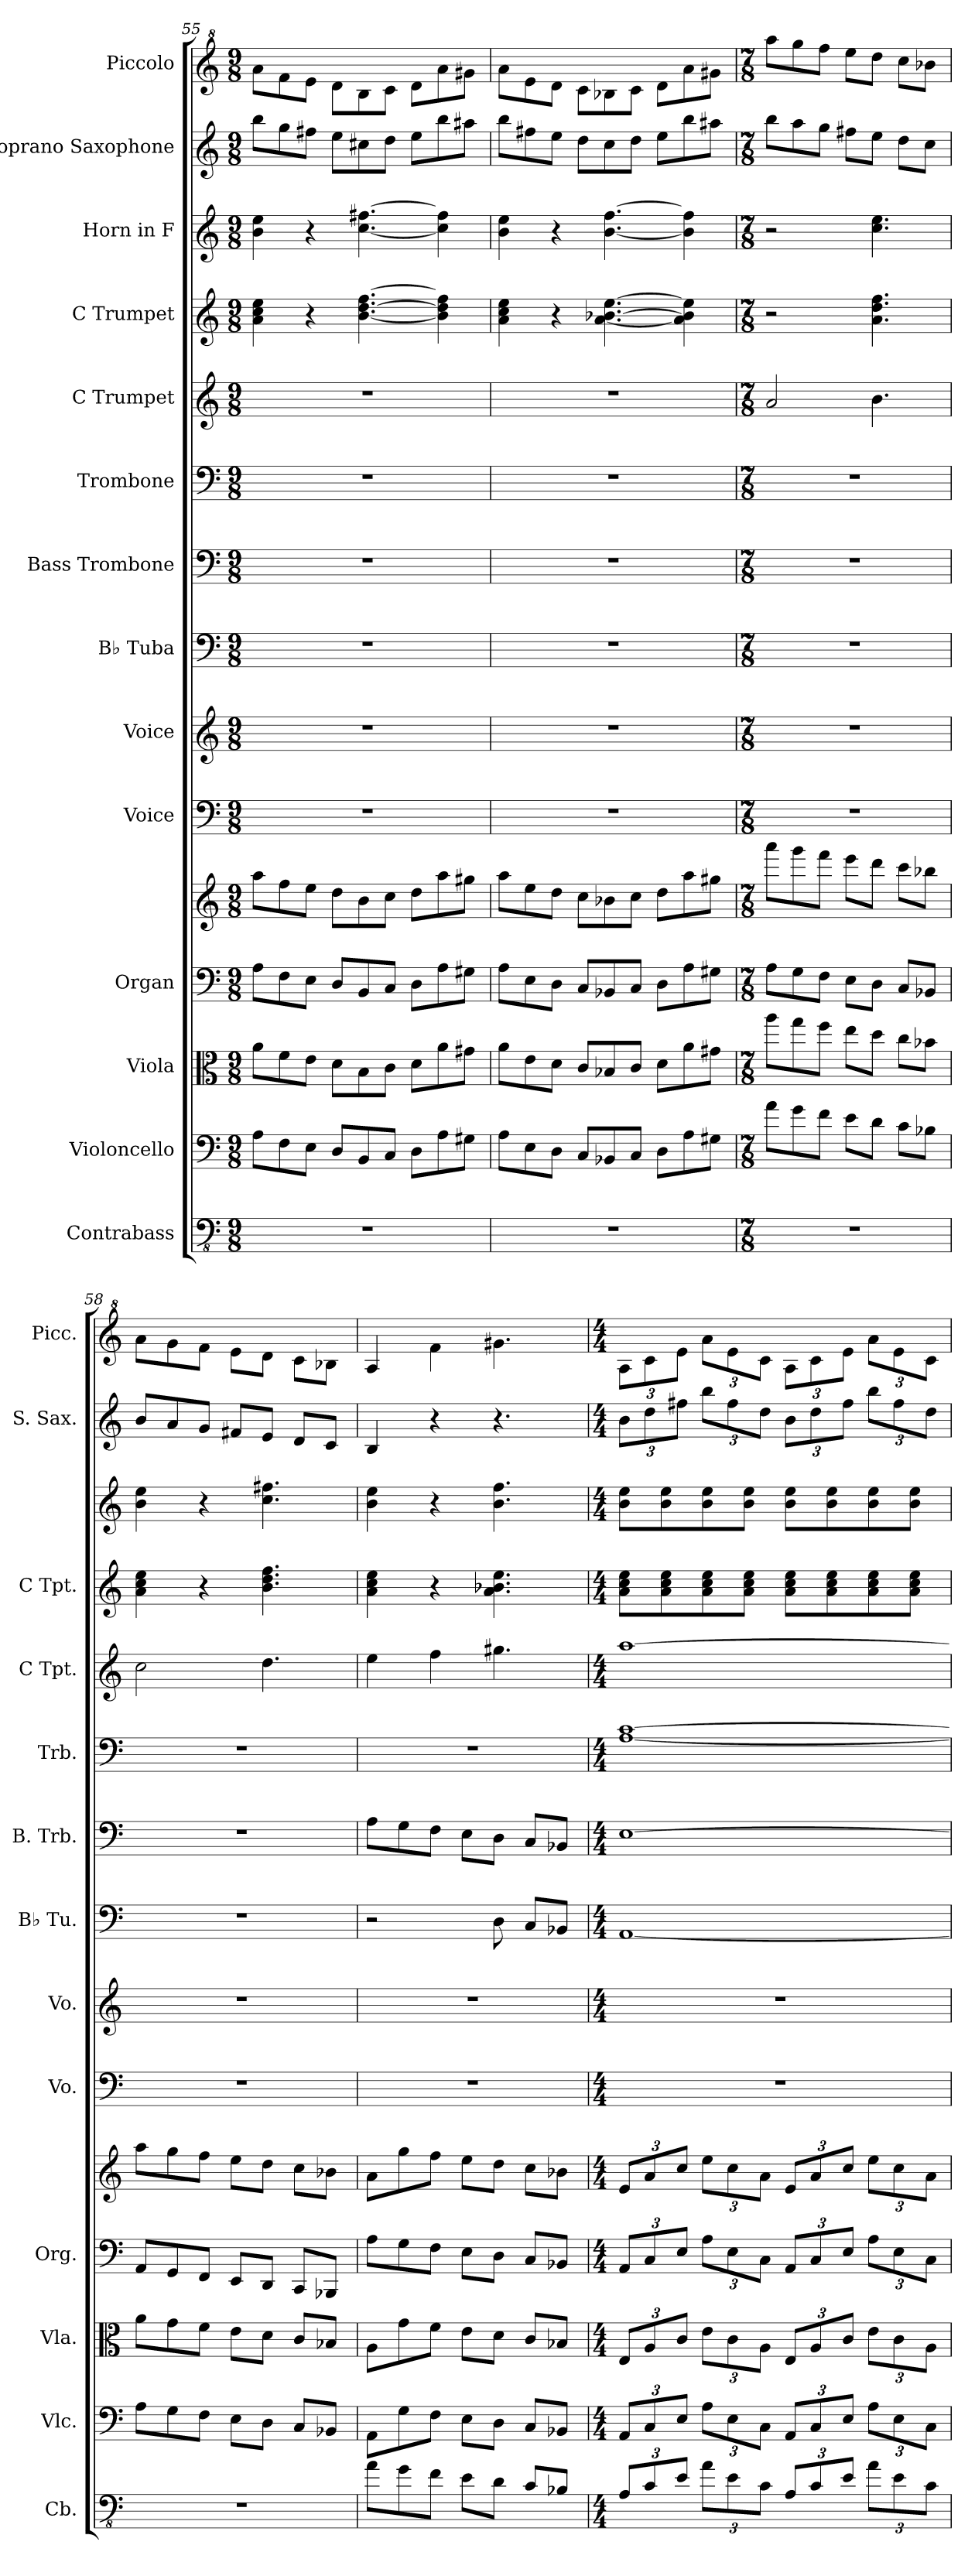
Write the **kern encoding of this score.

**kern	**kern	**kern	**kern	**kern	**kern	**kern	**kern	**kern	**kern	**kern	**kern	**kern	**kern	**kern
*part14	*part13	*part12	*part11	*part11	*part10	*part9	*part8	*part7	*part6	*part5	*part4	*part3	*part2	*part1
*staff15	*staff14	*staff13	*staff12	*staff11	*staff10	*staff9	*staff8	*staff7	*staff6	*staff5	*staff4	*staff3	*staff2	*staff1
*I"Contrabass	*I"Violoncello	*I"Viola	*I"Organ	*	*I"Voice	*I"Voice	*I"B♭ Tuba	*I"Bass Trombone	*I"Trombone	*I"C Trumpet	*I"C Trumpet	*I"Horn in F	*I"Soprano Saxophone	*I"Piccolo
*I'Cb.	*I'Vlc.	*I'Vla.	*I'Org.	*	*I'Vo.	*I'Vo.	*I'B♭ Tu.	*I'B. Trb.	*I'Trb.	*I'C Tpt.	*I'C Tpt.	*	*I'S. Sax.	*I'Picc.
*clefFv4	*clefF4	*clefC3	*clefF4	*clefG2	*clefF4	*clefG2	*clefF4	*clefF4	*clefF4	*clefG2	*clefG2	*clefG2	*clefG2	*clefG^2
*ITrd7c12	*	*	*	*	*	*	*	*	*	*	*	*ITrd4c7	*ITrd1c2	*ITrd-7c-12
*k[]	*k[]	*k[]	*k[]	*k[]	*k[]	*k[]	*k[]	*k[]	*k[]	*k[]	*k[]	*k[b-]	*k[b-e-]	*k[]
*M9/8	*M9/8	*M9/8	*M9/8	*M9/8	*M9/8	*M9/8	*M9/8	*M9/8	*M9/8	*M9/8	*M9/8	*M9/8	*M9/8	*M9/8
=55	=55	=55	=55	=55	=55	=55	=55	=55	=55	=55	=55	=55	=55	=55
8%9r	8A\L	8a\L	8A\L	8aa\L	8%9r	8%9r	8%9r	8%9r	8%9r	8%9r	4a\ 4cc\ 4ee\	4e\ 4a\	8aa\L	8aaa\L
.	8F\	8f\	8F\	8ff\	.	.	.	.	.	.	.	.	8ff\	8fff\
.	8E\J	8e\J	8E\J	8ee\J	.	.	.	.	.	.	4r	4r	8een\J	8eee\J
.	8D/L	8d\L	8D/L	8dd\L	.	.	.	.	.	.	.	.	8dd\L	8ddd\L
.	8BB/	8B\	8BB/	8b\	.	.	.	.	.	.	[4.b\ [4.dd\ [4.ff\	[4.f\ [4.bn\	8bn\	8bb\
.	8C/J	8c\J	8C/J	8cc\J	.	.	.	.	.	.	.	.	8cc\J	8ccc\J
.	8D\L	8d\L	8D\L	8dd\L	.	.	.	.	.	.	.	.	8dd\L	8ddd\L
.	8A\	8a\	8A\	8aa\	.	.	.	.	.	.	4b\] 4dd\] 4ff\]	4f\] 4b\]	8aa\	8aaa\
.	8G#X\J	8g#X\J	8G#X\J	8gg#X\J	.	.	.	.	.	.	.	.	8gg#X\J	8ggg#X\J
!!LO:PB:g=z
=56	=56	=56	=56	=56	=56	=56	=56	=56	=56	=56	=56	=56	=56	=56
8%9r	8A\L	8a\L	8A\L	8aa\L	8%9r	8%9r	8%9r	8%9r	8%9r	8%9r	4a\ 4cc\ 4ee\	4e\ 4a\	8aa\L	8aaa\L
.	8E\	8e\	8E\	8ee\	.	.	.	.	.	.	.	.	8een\	8eee\
.	8D\J	8d\J	8D\J	8dd\J	.	.	.	.	.	.	4r	4r	8dd\J	8ddd\J
.	8C/L	8c/L	8C/L	8cc\L	.	.	.	.	.	.	.	.	8cc\L	8ccc\L
.	8BB-X/	8B-X/	8BB-X/	8b-X\	.	.	.	.	.	.	[4.a\ [4.b-X\ [4.ee\	[4.e\ [4.b-\	8b-\	8bb-X\
.	8C/J	8c/J	8C/J	8cc\J	.	.	.	.	.	.	.	.	8cc\J	8ccc\J
.	8D\L	8d\L	8D\L	8dd\L	.	.	.	.	.	.	.	.	8dd\L	8ddd\L
.	8A\	8a\	8A\	8aa\	.	.	.	.	.	.	4a\] 4b-\] 4ee\]	4e\] 4b-\]	8aa\	8aaa\
.	8G#X\J	8g#X\J	8G#X\J	8gg#X\J	.	.	.	.	.	.	.	.	8gg#X\J	8ggg#X\J
=57	=57	=57	=57	=57	=57	=57	=57	=57	=57	=57	=57	=57	=57	=57
*M7/8	*M7/8	*M7/8	*M7/8	*M7/8	*M7/8	*M7/8	*M7/8	*M7/8	*M7/8	*M7/8	*M7/8	*M7/8	*M7/8	*M7/8
2..r	8a\L	8aa\L	8A\L	8aaa\L	2..r	2..r	2..r	2..r	2..r	2a/	2r	2r	8aa\L	8aaaa\L
.	8g\	8gg\	8G\	8ggg\	.	.	.	.	.	.	.	.	8gg\	8gggg\
.	8f\J	8ff\J	8F\J	8fff\J	.	.	.	.	.	.	.	.	8ff\J	8ffff\J
.	8e\L	8ee\L	8E\L	8eee\L	.	.	.	.	.	.	.	.	8een\L	8eeee\L
.	8d\J	8dd\J	8D\J	8ddd\J	.	.	.	.	.	4.b\	4.a\ 4.dd\ 4.ff\	4.f\ 4.a\	8dd\J	8dddd\J
.	8c\L	8cc\L	8C/L	8ccc\L	.	.	.	.	.	.	.	.	8cc\L	8cccc\L
.	8B-X\J	8b-X\J	8BB-X/J	8bb-X\J	.	.	.	.	.	.	.	.	8b-\J	8bbb-X\J
=58	=58	=58	=58	=58	=58	=58	=58	=58	=58	=58	=58	=58	=58	=58
2..r	8A\L	8a\L	8AA/L	8aa\L	2..r	2..r	2..r	2..r	2..r	2cc\	4a\ 4cc\ 4ee\	4e\ 4a\	8a/L	8aaa\L
.	8G\	8g\	8GG/	8gg\	.	.	.	.	.	.	.	.	8g/	8ggg\
.	8F\J	8f\J	8FF/J	8ff\J	.	.	.	.	.	.	4r	4r	8f/J	8fff\J
.	8E\L	8e\L	8EE/L	8ee\L	.	.	.	.	.	.	.	.	8en/L	8eee\L
.	8D\J	8d\J	8DD/J	8dd\J	.	.	.	.	.	4.dd\	4.b\ 4.dd\ 4.ff\	4.f\ 4.bn\	8d/J	8ddd\J
.	8C/L	8c/L	8CC/L	8cc\L	.	.	.	.	.	.	.	.	8c/L	8ccc\L
.	8BB-X/J	8B-X/J	8BBB-X/J	8b-X\J	.	.	.	.	.	.	.	.	8B-/J	8bb-X\J
=59	=59	=59	=59	=59	=59	=59	=59	=59	=59	=59	=59	=59	=59	=59
8AA\L	8AA\L	8A\L	8A\L	8a\L	2..r	2..r	2r	8A\L	2..r	4ee\	4a\ 4cc\ 4ee\	4e\ 4a\	4A/	4aa/
8GG\	8G\	8g\	8G\	8gg\	.	.	.	8G\	.	.	.	.	.	.
8FF\J	8F\J	8f\J	8F\J	8ff\J	.	.	.	8F\J	.	4ff\	4r	4r	4r	4fff\
8EE\L	8E\L	8e\L	8E\L	8ee\L	.	.	.	8E\L	.	.	.	.	.	.
8DD\J	8D\J	8d\J	8D\J	8dd\J	.	.	8D\	8D\J	.	4.gg#X\	4.a\ 4.b-X\ 4.ee\	4.e\ 4.b-\	4.r	4.ggg#X\
8CC/L	8C/L	8c/L	8C/L	8cc\L	.	.	8C/L	8C/L	.	.	.	.	.	.
8BBB-X/J	8BB-X/J	8B-X/J	8BB-X/J	8b-X\J	.	.	8BB-X/J	8BB-X/J	.	.	.	.	.	.
!!LO:PB:g=z
=60	=60	=60	=60	=60	=60	=60	=60	=60	=60	=60	=60	=60	=60	=60
*M4/4	*M4/4	*M4/4	*M4/4	*M4/4	*M4/4	*M4/4	*M4/4	*M4/4	*M4/4	*M4/4	*M4/4	*M4/4	*M4/4	*M4/4
*Xbrackettup	*Xbrackettup	*Xbrackettup	*Xbrackettup	*Xbrackettup	*	*	*	*	*	*	*	*	*Xbrackettup	*Xbrackettup
12AAA/L	12AA/L	12E/L	12AA/L	12e/L	1r	1r	[1AA	[1E	[1A [1c	[1aa	8a\ 8cc\ 8ee\L	8e\ 8a\L	12a\L	12aa\L
12CC/	12C/	12A/	12C/	12a/	.	.	.	.	.	.	.	.	12cc\	12ccc\
.	.	.	.	.	.	.	.	.	.	.	8a\ 8cc\ 8ee\	8e\ 8a\	.	.
12EE/J	12E/J	12c/J	12E/J	12cc/J	.	.	.	.	.	.	.	.	12een\J	12eee\J
12AA\L	12A\L	12e\L	12A\L	12ee\L	.	.	.	.	.	.	8a\ 8cc\ 8ee\	8e\ 8a\	12aa\L	12aaa\L
12EE\	12E\	12c\	12E\	12cc\	.	.	.	.	.	.	.	.	12ee\	12eee\
.	.	.	.	.	.	.	.	.	.	.	8a\ 8cc\ 8ee\J	8e\ 8a\J	.	.
12CC\J	12C\J	12A\J	12C\J	12a\J	.	.	.	.	.	.	.	.	12cc\J	12ccc\J
12AAA/L	12AA/L	12E/L	12AA/L	12e/L	.	.	.	.	.	.	8a\ 8cc\ 8ee\L	8e\ 8a\L	12a\L	12aa\L
12CC/	12C/	12A/	12C/	12a/	.	.	.	.	.	.	.	.	12cc\	12ccc\
.	.	.	.	.	.	.	.	.	.	.	8a\ 8cc\ 8ee\	8e\ 8a\	.	.
12EE/J	12E/J	12c/J	12E/J	12cc/J	.	.	.	.	.	.	.	.	12ee\J	12eee\J
12AA\L	12A\L	12e\L	12A\L	12ee\L	.	.	.	.	.	.	8a\ 8cc\ 8ee\	8e\ 8a\	12aa\L	12aaa\L
12EE\	12E\	12c\	12E\	12cc\	.	.	.	.	.	.	.	.	12ee\	12eee\
.	.	.	.	.	.	.	.	.	.	.	8a\ 8cc\ 8ee\J	8e\ 8a\J	.	.
12CC\J	12C\J	12A\J	12C\J	12a\J	.	.	.	.	.	.	.	.	12cc\J	12ccc\J
=	=	=	=	=	=	=	=	=	=	=	=	=	=	=
*-	*-	*-	*-	*-	*-	*-	*-	*-	*-	*-	*-	*-	*-	*-
